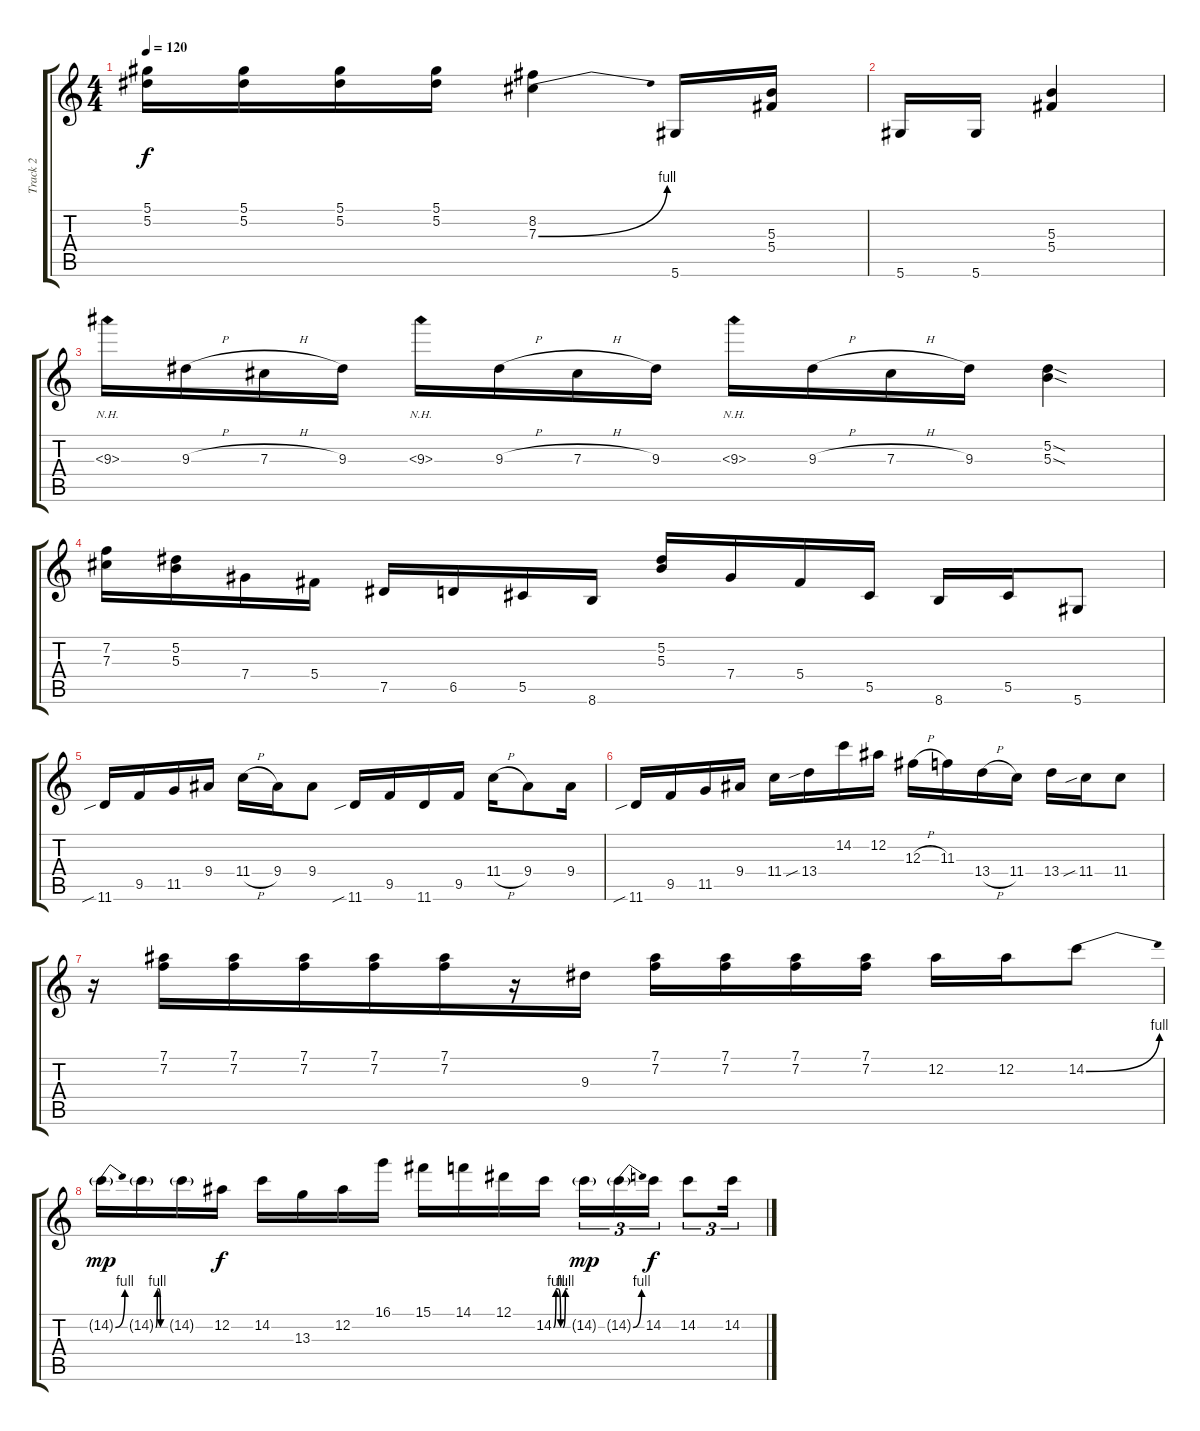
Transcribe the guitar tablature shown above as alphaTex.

\track ("Track 2" "Track 2") {instrument overdrivenguitar}
\staff {score tabs}
\tuning (Eb4 Bb3 Gb3 Db3 Ab2 Eb2) {hide}
\ts (4 4)
\tempo 120
\clef g2
\ks c
(5.1 5.2).16{dy f} (5.1 5.2).16 (5.1 5.2).16 (5.1 5.2).16 (8.2 7.3{be (bend 0 0 60 4)}).4 5.6.16 (5.3 5.4).16 |
5.6.16{beam Up} 5.6.16{beam Up} (5.3 5.4).4 |
9.3{nh}.16{beam Down} 9.3{h}.16{beam Down beam merge} 7.3{h}.16{beam Down} 9.3.16{beam Down} 9.3{nh}.16 9.3{h}.16 7.3{h}.16 9.3.16 9.3{nh}.16 9.3{h}.16 7.3{h}.16 9.3.16 (5.2{sod} 5.3{sod}).4 |
(7.2 7.3).16 (5.2 5.3).16 7.4.16 5.4.16 7.5.16 6.5.16 5.5.16 8.6.16 (5.2 5.3).16 7.4.16 5.4.16 5.5.16 8.6.16 5.5.16 5.6.8 |
11.6{sib}.16 9.5.16{beam merge} 11.5.16 9.4.16 11.4{h}.16 9.4.16 9.4.8 11.6{sib}.16 9.5.16 11.6.16 9.5.16 11.4{h}.16 9.4.8 9.4.16 |
11.6{sib}.16 9.5.16 11.5.16 9.4.16 11.4.16 13.4{sib}.16 14.2.16 12.2.16 12.3{h}.16 11.3.16 13.4{h}.16 11.4.16 13.4.16 11.4{sib}.16 11.4.8 |
r.16 (7.1 7.2).16{beam merge} (7.1 7.2).16 (7.1 7.2).16{beam merge} (7.1 7.2).16 (7.1 7.2).16 r.16 9.3.16 (7.1 7.2).16 (7.1 7.2).16 (7.1 7.2).16 (7.1 7.2).16 12.2.16 12.2.16 14.2{be (bend 0 0 60 4)}.8 |
14.2{be (bend 0 0 60 4) g}.16{dy mp} 14.2{be (custom 0 0 10 4 20 4 30 0 60 0) g}.16 14.2{g}.16 12.2.16{dy f} 14.2.16 13.3.16 12.2.16 16.1.16 15.1.16 14.1.16 12.1.16 14.2{be (custom 0 0 10 4 20 4 30 0 40 0 50 4 60 4)}.16 14.2{g}.16{tu (3 2) dy mp} 14.2{be (bend 0 0 60 4) g}.16{tu (3 2)} 14.2.16{tu (3 2) dy f} 14.2.8{tu (3 2)} 14.2.16{tu (3 2)}
